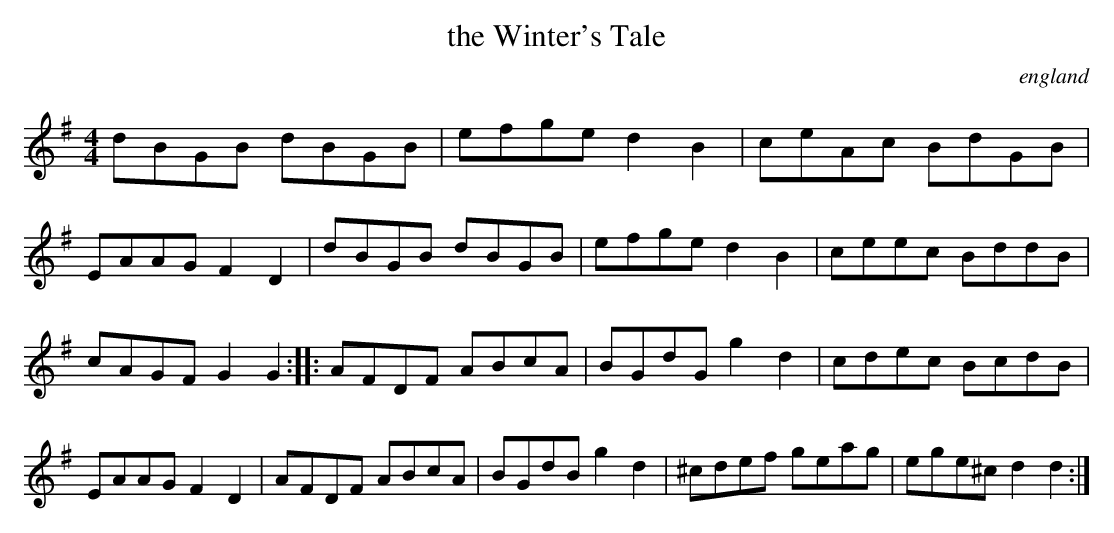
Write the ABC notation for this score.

X:1
T:the Winter's Tale
O:england
M:4/4
L:1/8
K:G
dBGB dBGB | efge d2B2 | ceAc BdGB | EAAG F2D2|\
dBGB dBGB | efge d2B2 | ceec BddB | cAGF G2G2::\
AFDF ABcA | BGdG g2d2 | cdec BcdB | EAAG F2D2 |\
AFDF ABcA | BGdB g2d2 | ^cdef geag | ege^c d2d2:|
